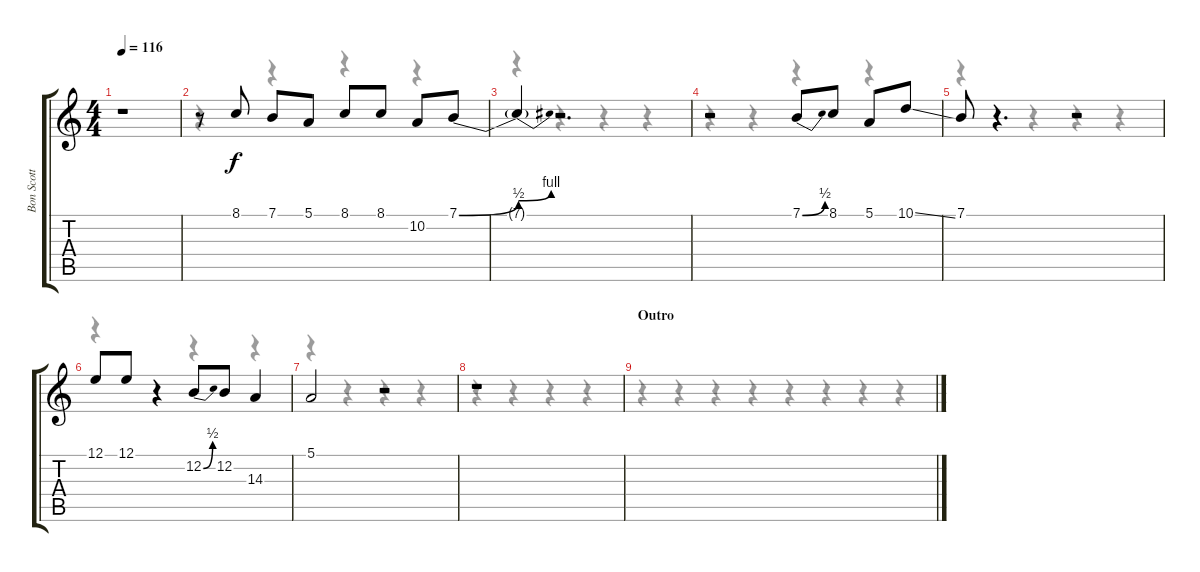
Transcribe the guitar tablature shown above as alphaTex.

\track ("Bon Scott" "Bon Scott") {instrument tenorsax}
\staff {score tabs}
\tuning (E4 B3 G3 D3 A2 E2) {hide}
\voice
\ts (4 4)
\tempo 116
\clef g2
\ks c
r.1{dy f} |
r.8 8.1.8 7.1.8 5.1.8 8.1.8 8.1.8 10.2.8 7.1{be (bend 0 0 60 2)}.8 |
7.1{be (bend 0 2 60 4) t}.4 r.2{d} |
r.2 7.1{be (bend 0 0 60 2)}.8 8.1.8 5.1.8 10.1{ss}.8 |
7.1.8 r.4{d} r.2 |
12.1.8 12.1.8 r.4 12.2{be (bend 0 0 60 2)}.8 12.2.8 14.3.4 |
5.1.2 r.2 |
r.1 |
\section ("" "Outro")
\voice
\clef g2
\ottava regular
\simile none
\ks c
r.4{dy f} r.4 r.4 r.4 |
r.4 r.4 r.4 r.4 |
r.4 r.4 r.4 r.4 |
r.4 r.4 r.4 r.4 |
r.4 r.4 r.4 r.4 |
r.4 r.4 r.4 r.4 |
r.4 r.4 r.4 r.4 |
r.4 r.4 r.4 r.4 |
r.4 r.4 r.4 r.4
